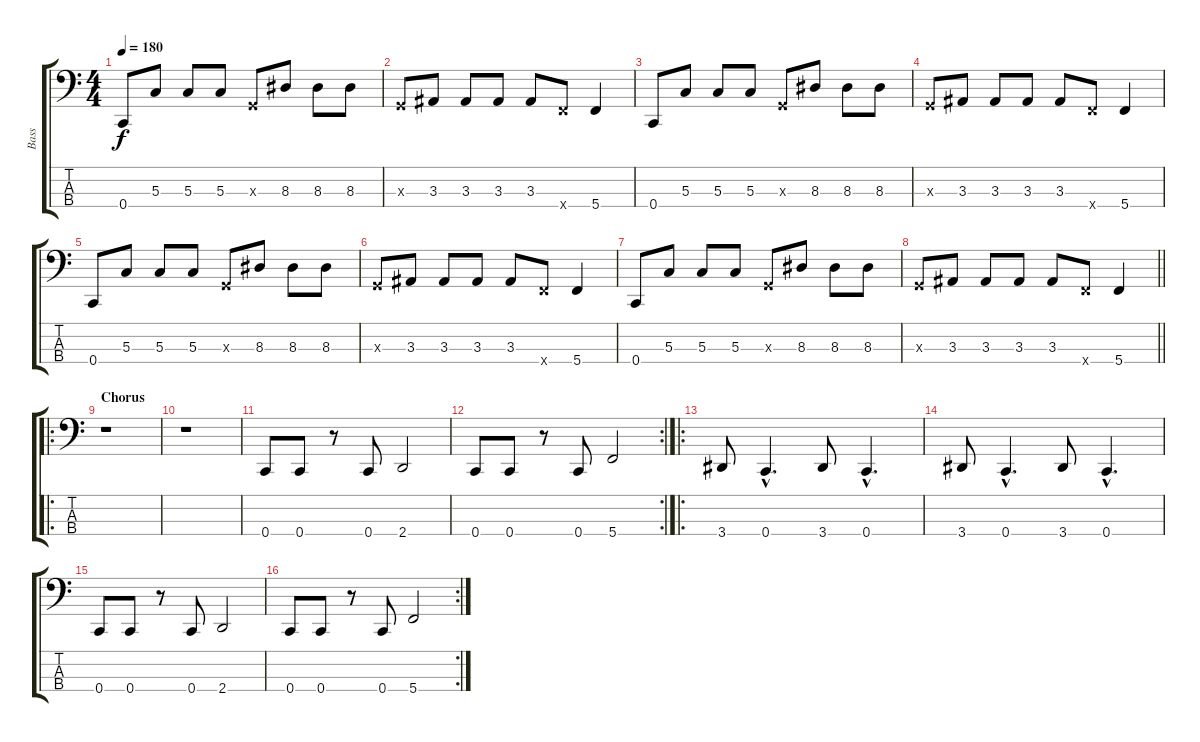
\track ("Bass" "Bass") {instrument electricbasspick}
\staff {score tabs}
\tuning (F2 C2 G1 C1) {hide}
\ts (4 4)
\tempo 180
\clef f4
\ks c
0.4.8{dy f} 5.3.8 5.3.8 5.3.8 0.3{x}.8 8.3.8 8.3.8 8.3.8 |
0.3{x}.8 3.3.8 3.3.8 3.3.8 3.3.8 5.4{x}.8 5.4.4 |
0.4.8 5.3.8 5.3.8 5.3.8 0.3{x}.8 8.3.8 8.3.8 8.3.8 |
0.3{x}.8 3.3.8 3.3.8 3.3.8 3.3.8 5.4{x}.8 5.4.4 |
0.4.8 5.3.8 5.3.8 5.3.8 0.3{x}.8 8.3.8 8.3.8 8.3.8 |
0.3{x}.8 3.3.8 3.3.8 3.3.8 3.3.8 5.4{x}.8 5.4.4 |
0.4.8 5.3.8 5.3.8 5.3.8 0.3{x}.8 8.3.8 8.3.8 8.3.8 |
\barLineRight lightlight
0.3{x}.8 3.3.8 3.3.8 3.3.8 3.3.8 5.4{x}.8 5.4.4 |
\ro
\section ("" "Chorus")
r.1 |
r.1 |
0.4.8 0.4.8 r.8 0.4.8 2.4.2 |
\rc 2
0.4.8 0.4.8 r.8 0.4.8 5.4.2 |
\ro
3.4.8 0.4{hac}.4{d} 3.4.8 0.4{hac}.4{d} |
3.4.8 0.4{hac}.4{d} 3.4.8 0.4{hac}.4{d} |
0.4.8 0.4.8 r.8 0.4.8 2.4.2 |
\rc 2
0.4.8 0.4.8 r.8 0.4.8 5.4.2
